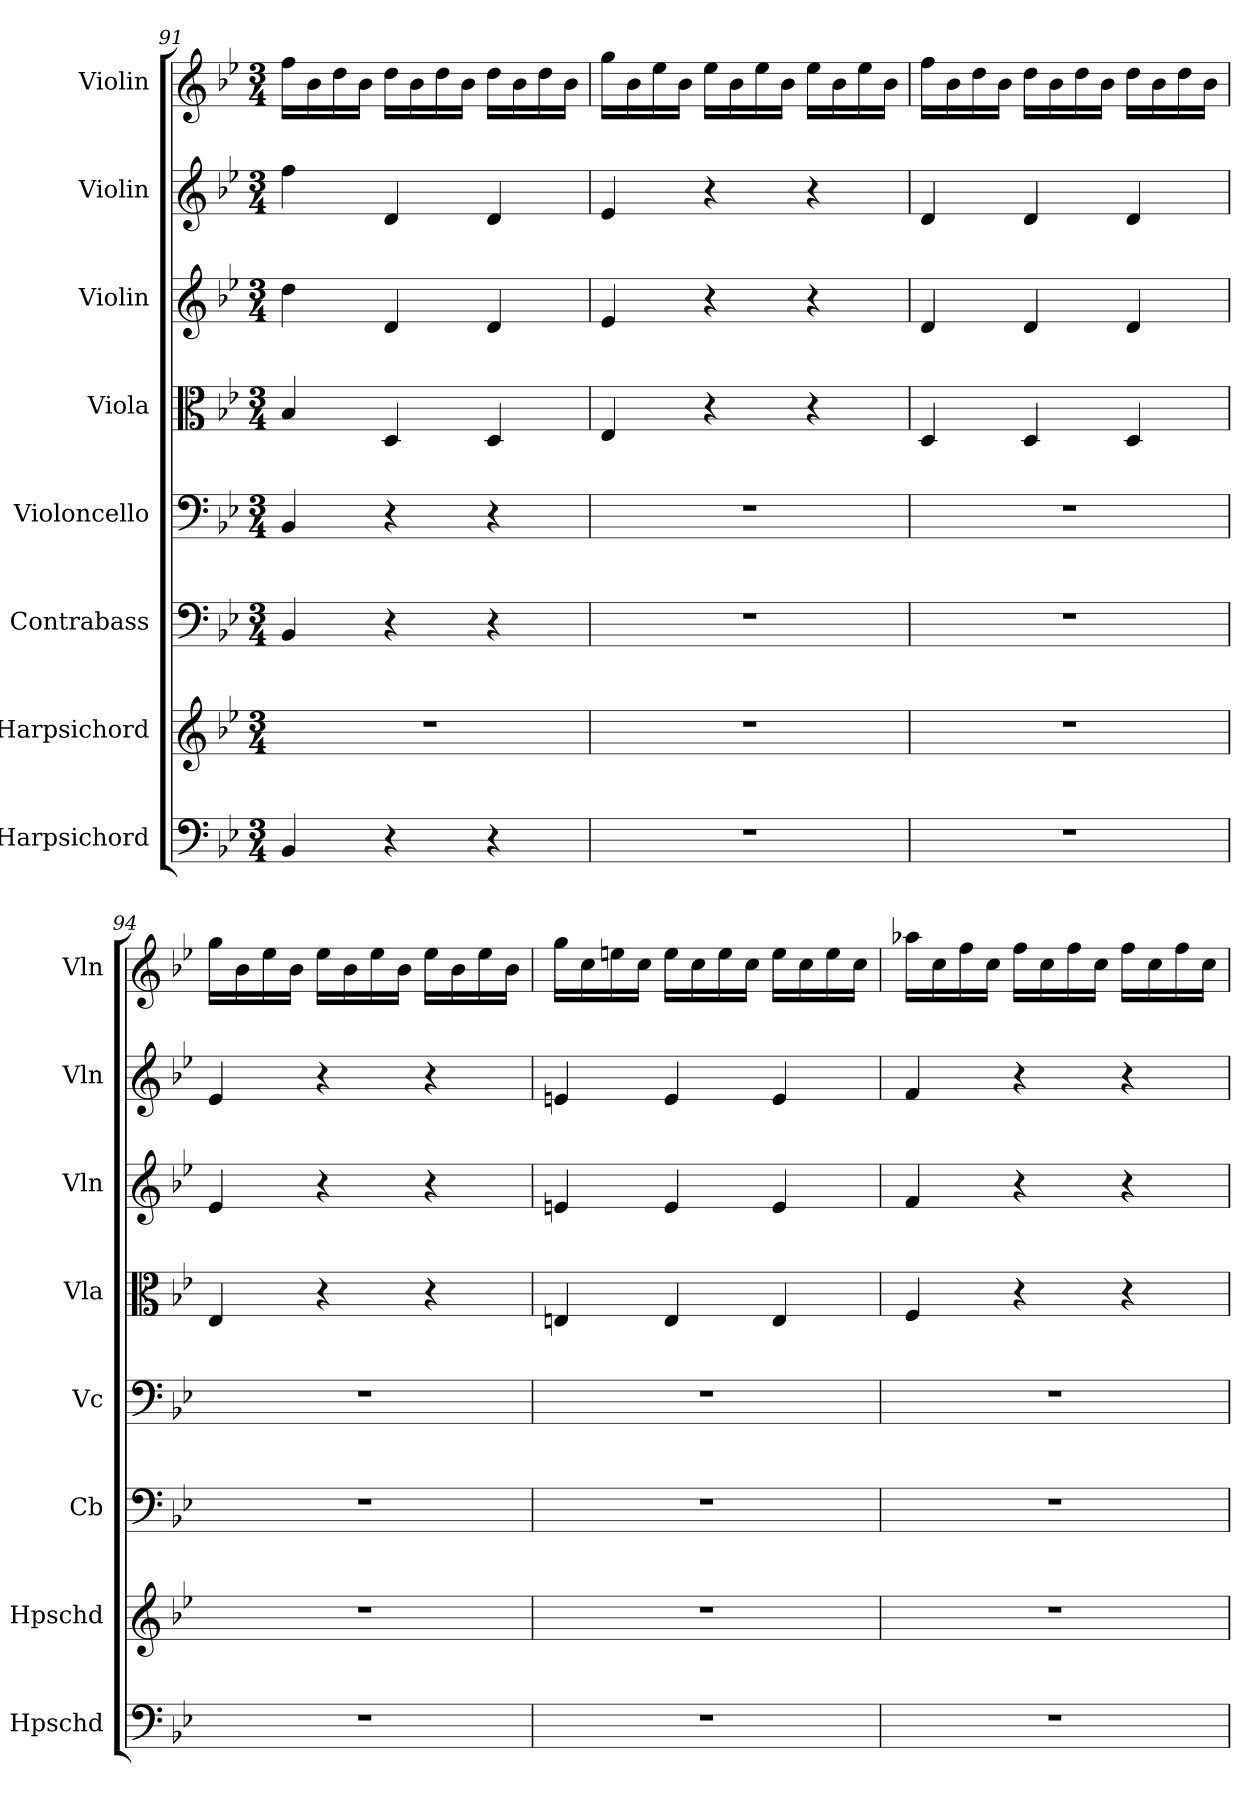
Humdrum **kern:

**kern	**kern	**kern	**kern	**kern	**kern	**kern	**kern
*part8	*part7	*part6	*part5	*part4	*part3	*part2	*part1
*staff8	*staff7	*staff6	*staff5	*staff4	*staff3	*staff2	*staff1
*I"Harpsichord	*I"Harpsichord	*I"Contrabass	*I"Violoncello	*I"Viola	*I"Violin	*I"Violin	*I"Violin
*I'Hpschd	*I'Hpschd	*I'Cb	*I'Vc	*I'Vla	*I'Vln	*I'Vln	*I'Vln
*clefF4	*clefG2	*clefF4	*clefF4	*clefC3	*clefG2	*clefG2	*clefG2
*k[b-e-]	*k[b-e-]	*k[b-e-]	*k[b-e-]	*k[b-e-]	*k[b-e-]	*k[b-e-]	*k[b-e-]
*M3/4	*M3/4	*M3/4	*M3/4	*M3/4	*M3/4	*M3/4	*M3/4
=91	=91	=91	=91	=91	=91	=91	=91
4BB-/	2.r	4BB-/	4BB-/	4B-/	4dd\	4ff\	16ff\LL
.	.	.	.	.	.	.	16b-\
.	.	.	.	.	.	.	16dd\
.	.	.	.	.	.	.	16b-\JJ
4r	.	4r	4r	4D/	4d/	4d/	16dd\LL
.	.	.	.	.	.	.	16b-\
.	.	.	.	.	.	.	16dd\
.	.	.	.	.	.	.	16b-\JJ
4r	.	4r	4r	4D/	4d/	4d/	16dd\LL
.	.	.	.	.	.	.	16b-\
.	.	.	.	.	.	.	16dd\
.	.	.	.	.	.	.	16b-\JJ
=92	=92	=92	=92	=92	=92	=92	=92
2.r	2.r	2.r	2.r	4E-/	4e-/	4e-/	16gg\LL
.	.	.	.	.	.	.	16b-\
.	.	.	.	.	.	.	16ee-\
.	.	.	.	.	.	.	16b-\JJ
.	.	.	.	4r	4r	4r	16ee-\LL
.	.	.	.	.	.	.	16b-\
.	.	.	.	.	.	.	16ee-\
.	.	.	.	.	.	.	16b-\JJ
.	.	.	.	4r	4r	4r	16ee-\LL
.	.	.	.	.	.	.	16b-\
.	.	.	.	.	.	.	16ee-\
.	.	.	.	.	.	.	16b-\JJ
=93	=93	=93	=93	=93	=93	=93	=93
2.r	2.r	2.r	2.r	4D/	4d/	4d/	16ff\LL
.	.	.	.	.	.	.	16b-\
.	.	.	.	.	.	.	16dd\
.	.	.	.	.	.	.	16b-\JJ
.	.	.	.	4D/	4d/	4d/	16dd\LL
.	.	.	.	.	.	.	16b-\
.	.	.	.	.	.	.	16dd\
.	.	.	.	.	.	.	16b-\JJ
.	.	.	.	4D/	4d/	4d/	16dd\LL
.	.	.	.	.	.	.	16b-\
.	.	.	.	.	.	.	16dd\
.	.	.	.	.	.	.	16b-\JJ
=94	=94	=94	=94	=94	=94	=94	=94
2.r	2.r	2.r	2.r	4E-/	4e-/	4e-/	16gg\LL
.	.	.	.	.	.	.	16b-\
.	.	.	.	.	.	.	16ee-\
.	.	.	.	.	.	.	16b-\JJ
.	.	.	.	4r	4r	4r	16ee-\LL
.	.	.	.	.	.	.	16b-\
.	.	.	.	.	.	.	16ee-\
.	.	.	.	.	.	.	16b-\JJ
.	.	.	.	4r	4r	4r	16ee-\LL
.	.	.	.	.	.	.	16b-\
.	.	.	.	.	.	.	16ee-\
.	.	.	.	.	.	.	16b-\JJ
=95	=95	=95	=95	=95	=95	=95	=95
2.r	2.r	2.r	2.r	4En/	4en/	4en/	16gg\LL
.	.	.	.	.	.	.	16cc\
.	.	.	.	.	.	.	16een\
.	.	.	.	.	.	.	16cc\JJ
.	.	.	.	4E/	4e/	4e/	16ee\LL
.	.	.	.	.	.	.	16cc\
.	.	.	.	.	.	.	16ee\
.	.	.	.	.	.	.	16cc\JJ
.	.	.	.	4E/	4e/	4e/	16ee\LL
.	.	.	.	.	.	.	16cc\
.	.	.	.	.	.	.	16ee\
.	.	.	.	.	.	.	16cc\JJ
=96	=96	=96	=96	=96	=96	=96	=96
2.r	2.r	2.r	2.r	4F/	4f/	4f/	16aa-X\LL
.	.	.	.	.	.	.	16cc\
.	.	.	.	.	.	.	16ff\
.	.	.	.	.	.	.	16cc\JJ
.	.	.	.	4r	4r	4r	16ff\LL
.	.	.	.	.	.	.	16cc\
.	.	.	.	.	.	.	16ff\
.	.	.	.	.	.	.	16cc\JJ
.	.	.	.	4r	4r	4r	16ff\LL
.	.	.	.	.	.	.	16cc\
.	.	.	.	.	.	.	16ff\
.	.	.	.	.	.	.	16cc\JJ
=	=	=	=	=	=	=	=
*-	*-	*-	*-	*-	*-	*-	*-
